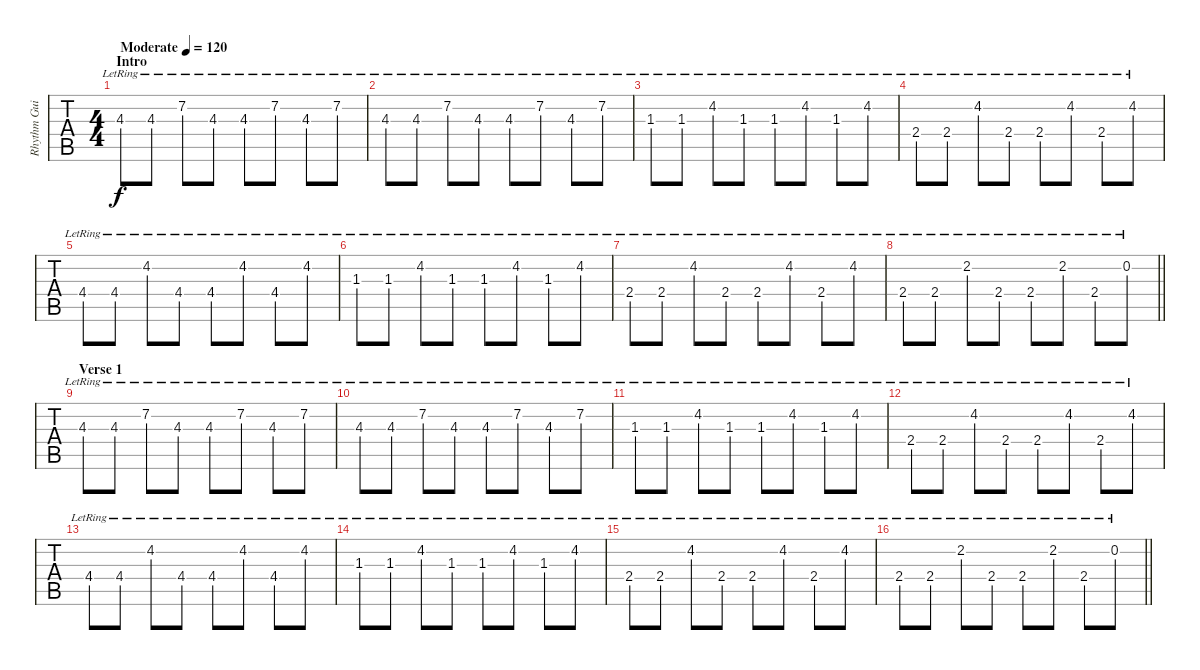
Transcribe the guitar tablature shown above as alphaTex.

\track ("Rhythm Guitar" "Rhythm Gui") {instrument electricguitarclean}
\staff {tabs}
\tuning (E4 B3 G3 D3 A2 E2) {hide}
\ts (4 4)
\section ("" "Intro")
\tempo (120 "Moderate")
\clef g2
\ks b
4.3{lr}.8{dy f instrument electricguitarclean} 4.3{lr}.8 7.2{lr}.8 4.3{lr}.8 4.3{lr}.8 7.2{lr}.8 4.3{lr}.8 7.2{lr}.8 |
4.3{lr}.8 4.3{lr}.8 7.2{lr}.8 4.3{lr}.8 4.3{lr}.8 7.2{lr}.8 4.3{lr}.8 7.2{lr}.8 |
1.3{lr}.8 1.3{lr}.8 4.2{lr}.8 1.3{lr}.8 1.3{lr}.8 4.2{lr}.8 1.3{lr}.8 4.2{lr}.8 |
2.4{lr}.8 2.4{lr}.8 4.2{lr}.8 2.4{lr}.8 2.4{lr}.8 4.2{lr}.8 2.4{lr}.8 4.2{lr}.8 |
4.4{lr}.8 4.4{lr}.8 4.2{lr}.8 4.4{lr}.8 4.4{lr}.8 4.2{lr}.8 4.4{lr}.8 4.2{lr}.8 |
1.3{lr}.8 1.3{lr}.8 4.2{lr}.8 1.3{lr}.8 1.3{lr}.8 4.2{lr}.8 1.3{lr}.8 4.2{lr}.8 |
2.4{lr}.8 2.4{lr}.8 4.2{lr}.8 2.4{lr}.8 2.4{lr}.8 4.2{lr}.8 2.4{lr}.8 4.2{lr}.8 |
\barLineRight lightlight
2.4{lr}.8 2.4{lr}.8 2.2{lr}.8 2.4{lr}.8 2.4{lr}.8 2.2{lr}.8 2.4{lr}.8 0.2{lr}.8 |
\section ("" "Verse 1")
4.3{lr}.8 4.3{lr}.8 7.2{lr}.8 4.3{lr}.8 4.3{lr}.8 7.2{lr}.8 4.3{lr}.8 7.2{lr}.8 |
4.3{lr}.8 4.3{lr}.8 7.2{lr}.8 4.3{lr}.8 4.3{lr}.8 7.2{lr}.8 4.3{lr}.8 7.2{lr}.8 |
1.3{lr}.8 1.3{lr}.8 4.2{lr}.8 1.3{lr}.8 1.3{lr}.8 4.2{lr}.8 1.3{lr}.8 4.2{lr}.8 |
2.4{lr}.8 2.4{lr}.8 4.2{lr}.8 2.4{lr}.8 2.4{lr}.8 4.2{lr}.8 2.4{lr}.8 4.2{lr}.8 |
4.4{lr}.8 4.4{lr}.8 4.2{lr}.8 4.4{lr}.8 4.4{lr}.8 4.2{lr}.8 4.4{lr}.8 4.2{lr}.8 |
1.3{lr}.8 1.3{lr}.8 4.2{lr}.8 1.3{lr}.8 1.3{lr}.8 4.2{lr}.8 1.3{lr}.8 4.2{lr}.8 |
2.4{lr}.8 2.4{lr}.8 4.2{lr}.8 2.4{lr}.8 2.4{lr}.8 4.2{lr}.8 2.4{lr}.8 4.2{lr}.8 |
\barLineRight lightlight
2.4{lr}.8 2.4{lr}.8 2.2{lr}.8 2.4{lr}.8 2.4{lr}.8 2.2{lr}.8 2.4{lr}.8 0.2{lr}.8
